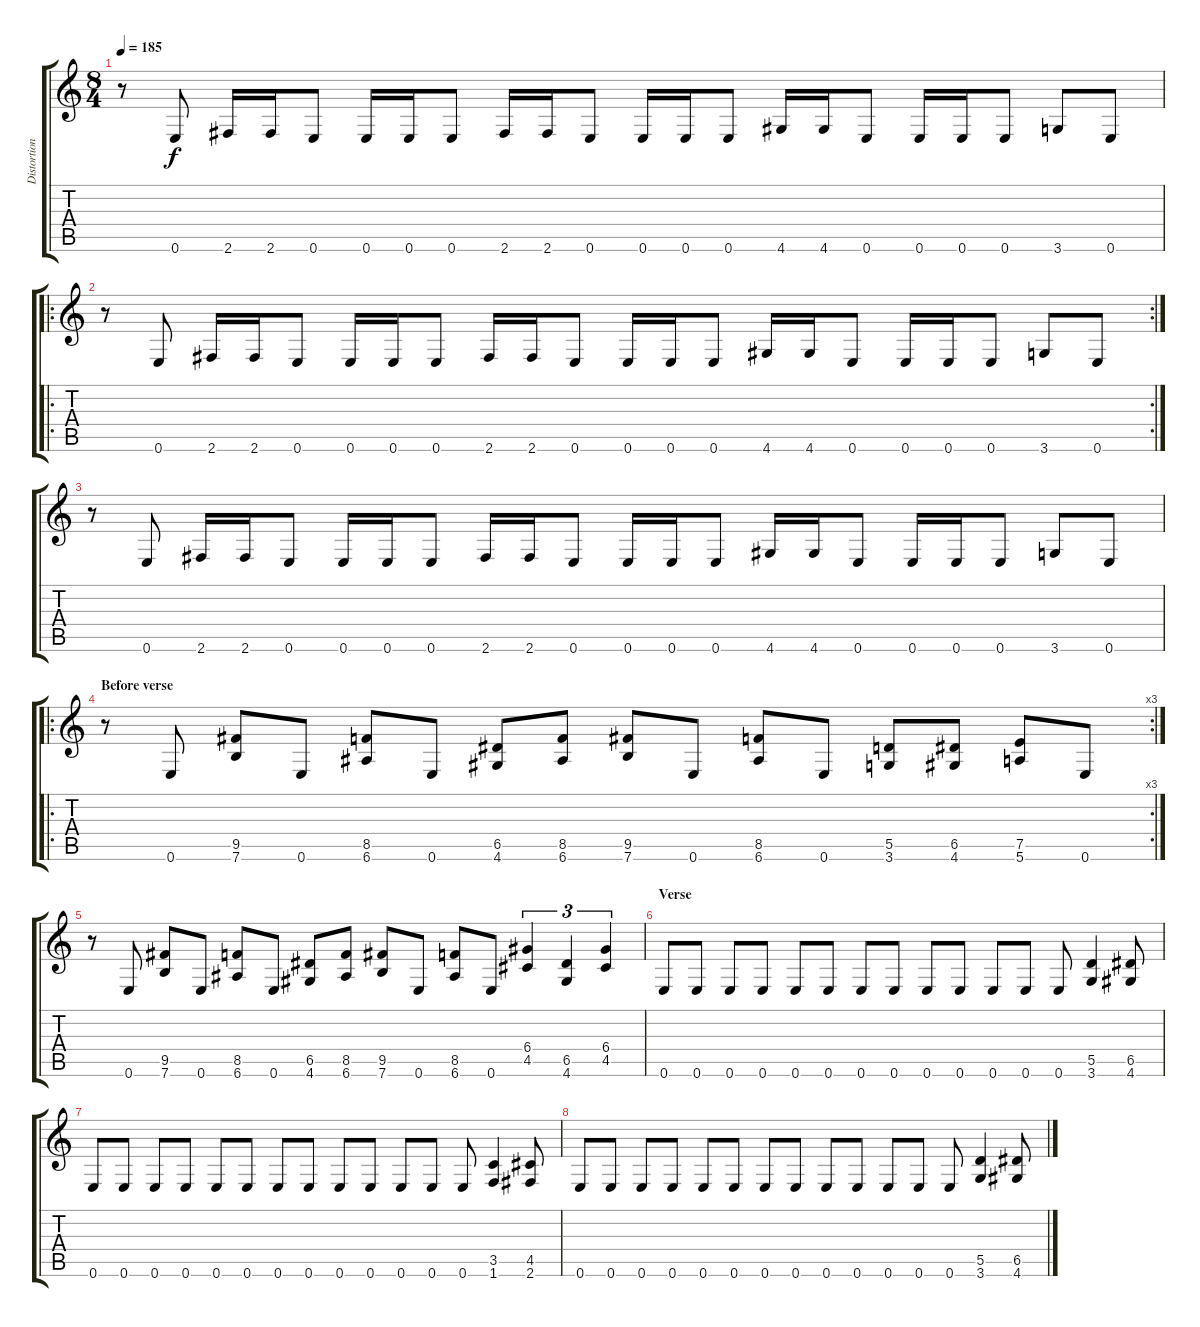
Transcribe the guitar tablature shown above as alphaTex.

\track ("Distortion Guitar" "Distortion") {instrument distortionguitar}
\staff {score tabs}
\tuning (E4 B3 G3 D3 A2 E2) {hide}
\ts (8 4)
\tempo 185
\clef g2
\ks c
r.8{dy f} 0.6.8 2.6.16 2.6.16 0.6.8 0.6.16 0.6.16 0.6.8 2.6.16 2.6.16 0.6.8 0.6.16 0.6.16 0.6.8 4.6.16 4.6.16 0.6.8 0.6.16 0.6.16 0.6.8 3.6.8 0.6.8 |
\ro
\rc 2
r.8 0.6.8 2.6.16 2.6.16 0.6.8 0.6.16 0.6.16 0.6.8 2.6.16 2.6.16 0.6.8 0.6.16 0.6.16 0.6.8 4.6.16 4.6.16 0.6.8 0.6.16 0.6.16 0.6.8 3.6.8 0.6.8 |
r.8 0.6.8 2.6.16 2.6.16 0.6.8 0.6.16 0.6.16 0.6.8 2.6.16 2.6.16 0.6.8 0.6.16 0.6.16 0.6.8 4.6.16 4.6.16 0.6.8 0.6.16 0.6.16 0.6.8 3.6.8 0.6.8 |
\ro
\rc 3
\section ("" "Before verse")
r.8 0.6.8 (9.5 7.6).8 0.6.8 (8.5 6.6).8 0.6.8 (6.5 4.6).8 (8.5 6.6).8 (9.5 7.6).8 0.6.8 (8.5 6.6).8 0.6.8 (5.5 3.6).8 (6.5 4.6).8 (7.5 5.6).8 0.6.8 |
r.8 0.6.8 (9.5 7.6).8 0.6.8 (8.5 6.6).8 0.6.8 (6.5 4.6).8 (8.5 6.6).8 (9.5 7.6).8 0.6.8 (8.5 6.6).8 0.6.8 (6.4 4.5).4{tu (3 2)} (6.5 4.6).4{tu (3 2)} (6.4 4.5).4{tu (3 2)} |
\section ("" "Verse")
0.6.8 0.6.8 0.6.8 0.6.8 0.6.8 0.6.8 0.6.8 0.6.8 0.6.8 0.6.8 0.6.8 0.6.8 0.6.8 (5.5 3.6).4 (6.5 4.6).8 |
0.6.8 0.6.8 0.6.8 0.6.8 0.6.8 0.6.8 0.6.8 0.6.8 0.6.8 0.6.8 0.6.8 0.6.8 0.6.8 (3.5 1.6).4 (4.5 2.6).8 |
0.6.8 0.6.8 0.6.8 0.6.8 0.6.8 0.6.8 0.6.8 0.6.8 0.6.8 0.6.8 0.6.8 0.6.8 0.6.8 (5.5 3.6).4 (6.5 4.6).8
